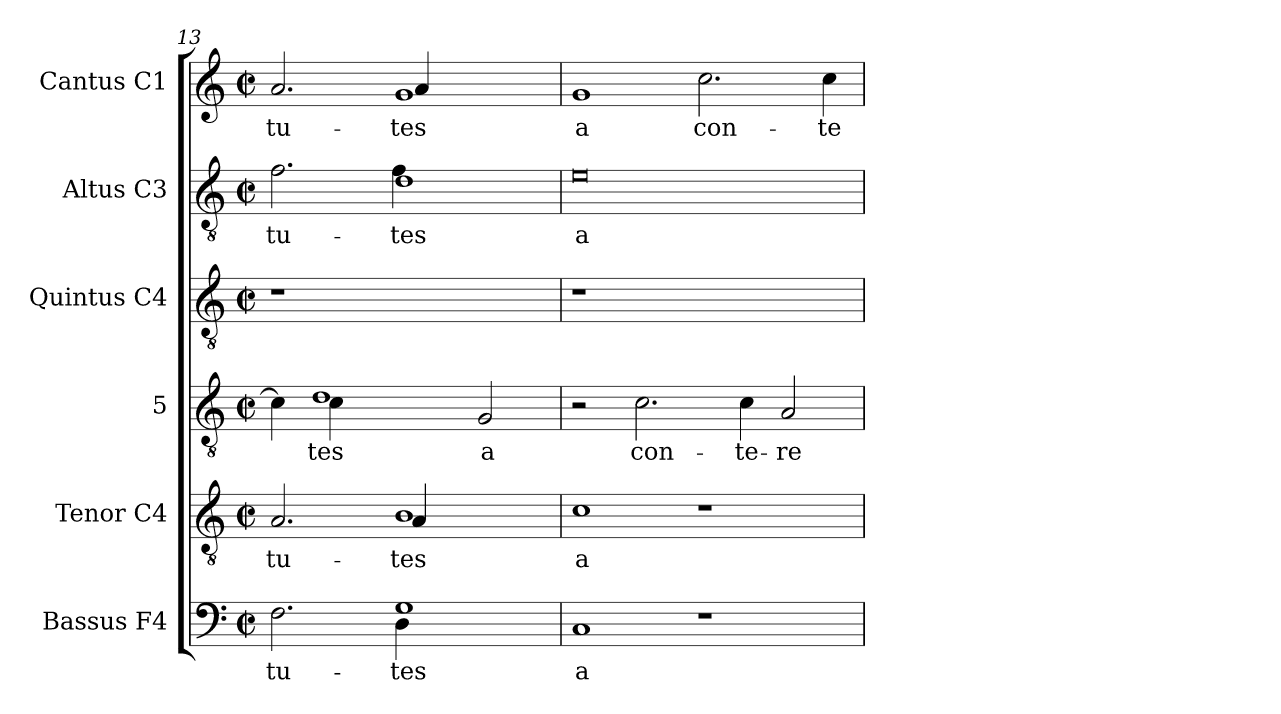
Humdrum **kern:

**kern	**text	**kern	**text	**kern	**text	**kern	**kern	**text	**kern	**text
*part6	*part6	*part5	*part5	*part4	*part4	*part3	*part2	*part2	*part1	*part1
*staff6	*staff6	*staff5	*staff5	*staff4	*staff4	*staff3	*staff2	*staff2	*staff1	*staff1
*I"Bassus  F4	*	*I"Tenor  C4	*	*I"5	*	*I"Quintus  C4	*I"Altus  C3	*	*I"Cantus  C1	*
*I'B	*	*I'T	*	*	*	*	*I'A	*	*I'C	*
*clefF4	*	*clefGv2	*	*clefGv2	*	*clefGv2	*clefGv2	*	*clefG2	*
*k[]	*	*k[]	*	*k[]	*	*k[]	*k[]	*	*k[]	*
*C:	*	*C:	*	*C:	*	*C:	*C:	*	*C:	*
*M2/2	*	*M2/2	*	*M2/2	*	*M2/2	*M2/2	*	*M2/2	*
*met(c|)	*	*met(c|)	*	*met(c|)	*	*met(c|)	*met(c|)	*	*met(c|)	*
=13	=13	=13	=13	=13	=13	=13	=13	=13	=13	=13
!	!LO:LY:b:cj	!	!LO:LY:b:cj	!	!LO:LY:b:cj	!	!	!LO:LY:b:cj	!	!LO:LY:b:cj
*^	*	*^	*	*^	*	*	*^	*	*^	*
2.F\	2.ryy	-tu-	2.A/	2.ryy	-tu-	4c\]	4ryy	--	1r	2.f\	2.ryy	-tu-	2.a/	2.ryy	-tu-
!	!	!	!	!	!	!	!	!LO:LY:b:cj	!	!	!	!	!	!	!
.	.	.	.	.	.	1d	4c\	-tes	.	.	.	.	.	.	.
.	.	.	.	.	.	.	1ryy	.	.	.	.	.	.	.	.
!	!	!LO:LY:b:cj	!	!	!LO:LY:b:cj	!	!	!	!	!	!	!LO:LY:b:cj	!	!	!LO:LY:b:cj
1G	4D\	-tes	1B	4A/	-tes	.	.	.	.	1d	4f\	-tes	1g	4a/	-tes
.	2.ryy	.	.	2.ryy	.	.	.	.	2.ryy	.	2.ryy	.	.	2.ryy	.
!	!	!	!	!	!	!	!	!LO:LY:b:cj	!	!	!	!	!	!	!
.	.	.	.	.	.	2G/	.	a	.	.	.	.	.	.	.
.	.	.	.	.	.	.	4ryy	.	.	.	.	.	.	.	.
*v	*v	*	*	*	*	*	*	*	*	*v	*v	*	*v	*v	*
*	*	*v	*v	*	*	*	*	*	*	*	*	*
=14	=14	=14	=14	=14	=14	=14	=14	=14	=14	=14	=14
!	!LO:LY:b:cj	!	!LO:LY:b:cj	!	!	!	!	!	!LO:LY:b:cj	!	!LO:LY:b:cj
*	*	*	*	*v	*v	*	*	*	*	*	*
1C	a	1c	a	2r	.	1r	0e	a	1g	a
!	!	!	!	!	!LO:LY:b:cj	!	!	!	!	!
.	.	.	.	2.c\	con-	.	.	.	.	.
!	!	!	!	!	!	!	!	!	!	!LO:LY:b:cj
1r	.	1r	.	.	.	1ryy	.	.	2.cc\	con-
!	!	!	!	!	!LO:LY:b:cj	!	!	!	!	!
.	.	.	.	4c\	-te-	.	.	.	.	.
!	!	!	!	!	!LO:LY:b:cj	!	!	!	!	!
.	.	.	.	2A/	-re	.	.	.	.	.
!	!	!	!	!	!	!	!	!	!	!LO:LY:b:cj
.	.	.	.	.	.	.	.	.	4cc\	-te-
=	=	=	=	=	=	=	=	=	=	=
*-	*-	*-	*-	*-	*-	*-	*-	*-	*-	*-
